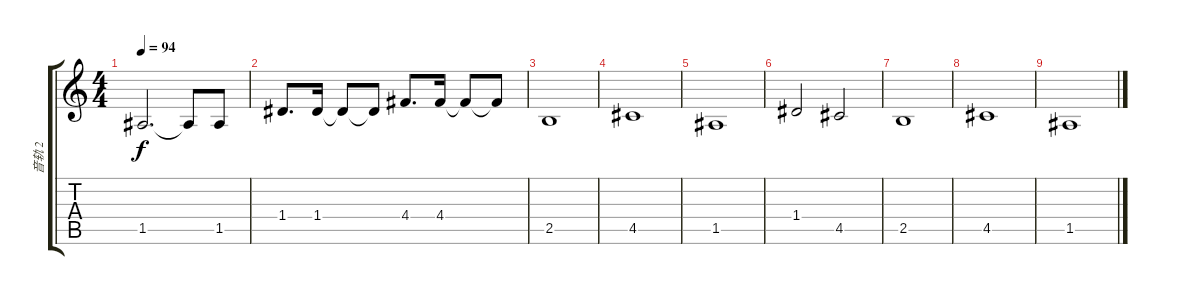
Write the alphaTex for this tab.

\track ("音轨 2" "音轨 2") {instrument acousticbass}
\staff {score tabs}
\tuning (E4 B3 G3 D3 A2 E2) {hide}
\ts (4 4)
\tempo 94
\clef g2
\ks c
1.5.2{d dy f} 1.5{t}.8 1.5.8 |
1.4.8{d} 1.4.16 1.4{t}.8 1.4{t}.8 4.4.8{d} 4.4.16 4.4{t}.8 4.4{t}.8 |
2.5.1 |
4.5.1 |
1.5.1 |
1.4.2 4.5.2 |
2.5.1 |
4.5.1 |
1.5.1
